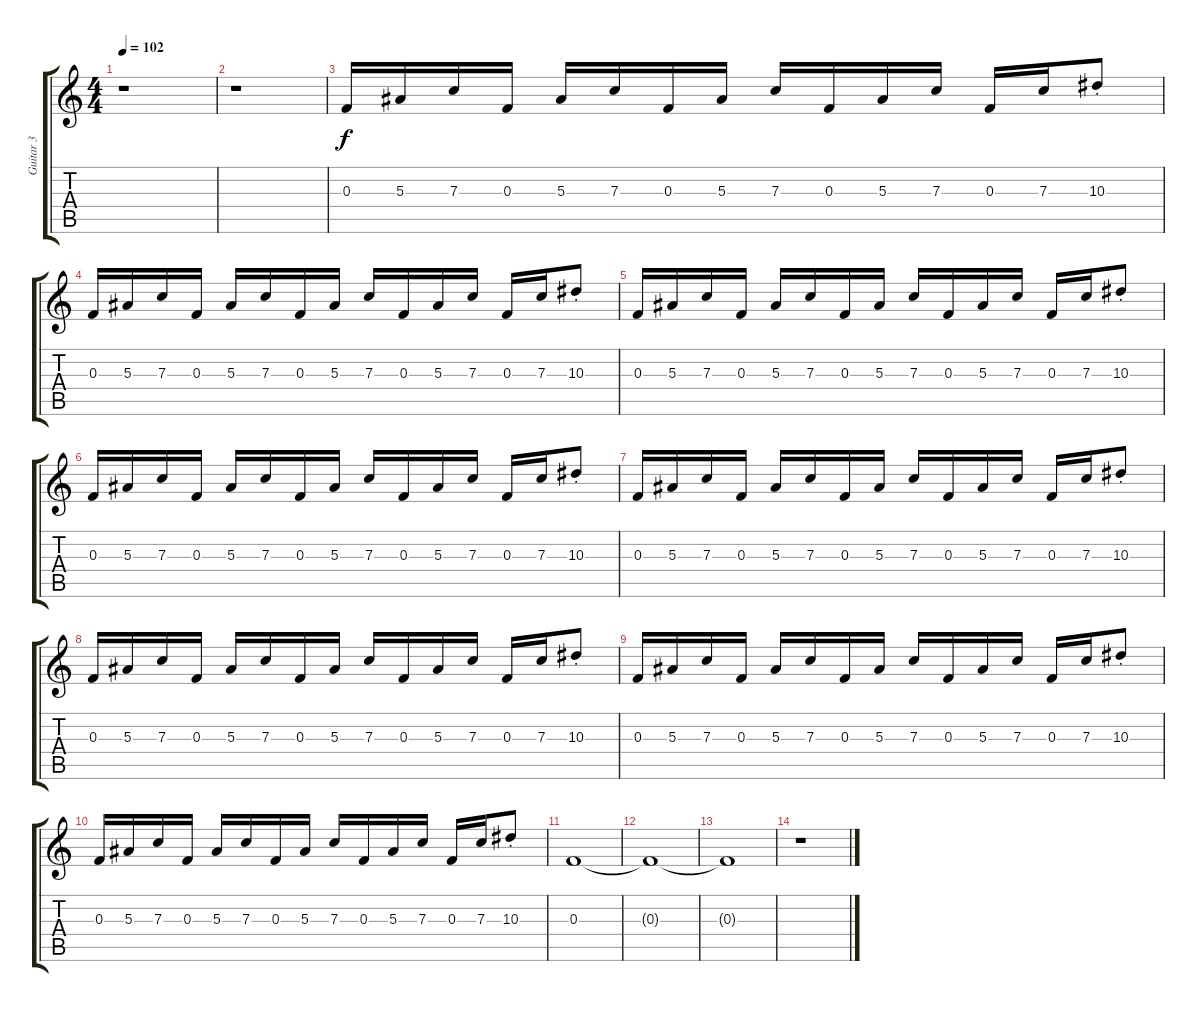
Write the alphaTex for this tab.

\track ("Guitar 3" "Guitar 3") {instrument distortionguitar}
\staff {score tabs}
\tuning (D4 A3 F3 C3 G2 C2) {hide}
\ts (4 4)
\tempo 102
\clef g2
\ks c
r.1{dy f} |
r.1 |
0.3.16 5.3.16 7.3.16 0.3.16 5.3.16 7.3.16 0.3.16 5.3.16 7.3.16 0.3.16 5.3.16 7.3.16 0.3.16 7.3.16 10.3{st}.8 |
0.3.16 5.3.16 7.3.16 0.3.16 5.3.16 7.3.16 0.3.16 5.3.16 7.3.16 0.3.16 5.3.16 7.3.16 0.3.16 7.3.16 10.3{st}.8 |
0.3.16 5.3.16 7.3.16 0.3.16 5.3.16 7.3.16 0.3.16 5.3.16 7.3.16 0.3.16 5.3.16 7.3.16 0.3.16 7.3.16 10.3{st}.8 |
0.3.16 5.3.16 7.3.16 0.3.16 5.3.16 7.3.16 0.3.16 5.3.16 7.3.16 0.3.16 5.3.16 7.3.16 0.3.16 7.3.16 10.3{st}.8 |
0.3.16 5.3.16 7.3.16 0.3.16 5.3.16 7.3.16 0.3.16 5.3.16 7.3.16 0.3.16 5.3.16 7.3.16 0.3.16 7.3.16 10.3{st}.8 |
0.3.16 5.3.16 7.3.16 0.3.16 5.3.16 7.3.16 0.3.16 5.3.16 7.3.16 0.3.16 5.3.16 7.3.16 0.3.16 7.3.16 10.3{st}.8 |
0.3.16 5.3.16 7.3.16 0.3.16 5.3.16 7.3.16 0.3.16 5.3.16 7.3.16 0.3.16 5.3.16 7.3.16 0.3.16 7.3.16 10.3{st}.8 |
0.3.16 5.3.16 7.3.16 0.3.16 5.3.16 7.3.16 0.3.16 5.3.16 7.3.16 0.3.16 5.3.16 7.3.16 0.3.16 7.3.16 10.3{st}.8 |
0.3.1 |
0.3{t}.1 |
0.3{t}.1 |
r.1
